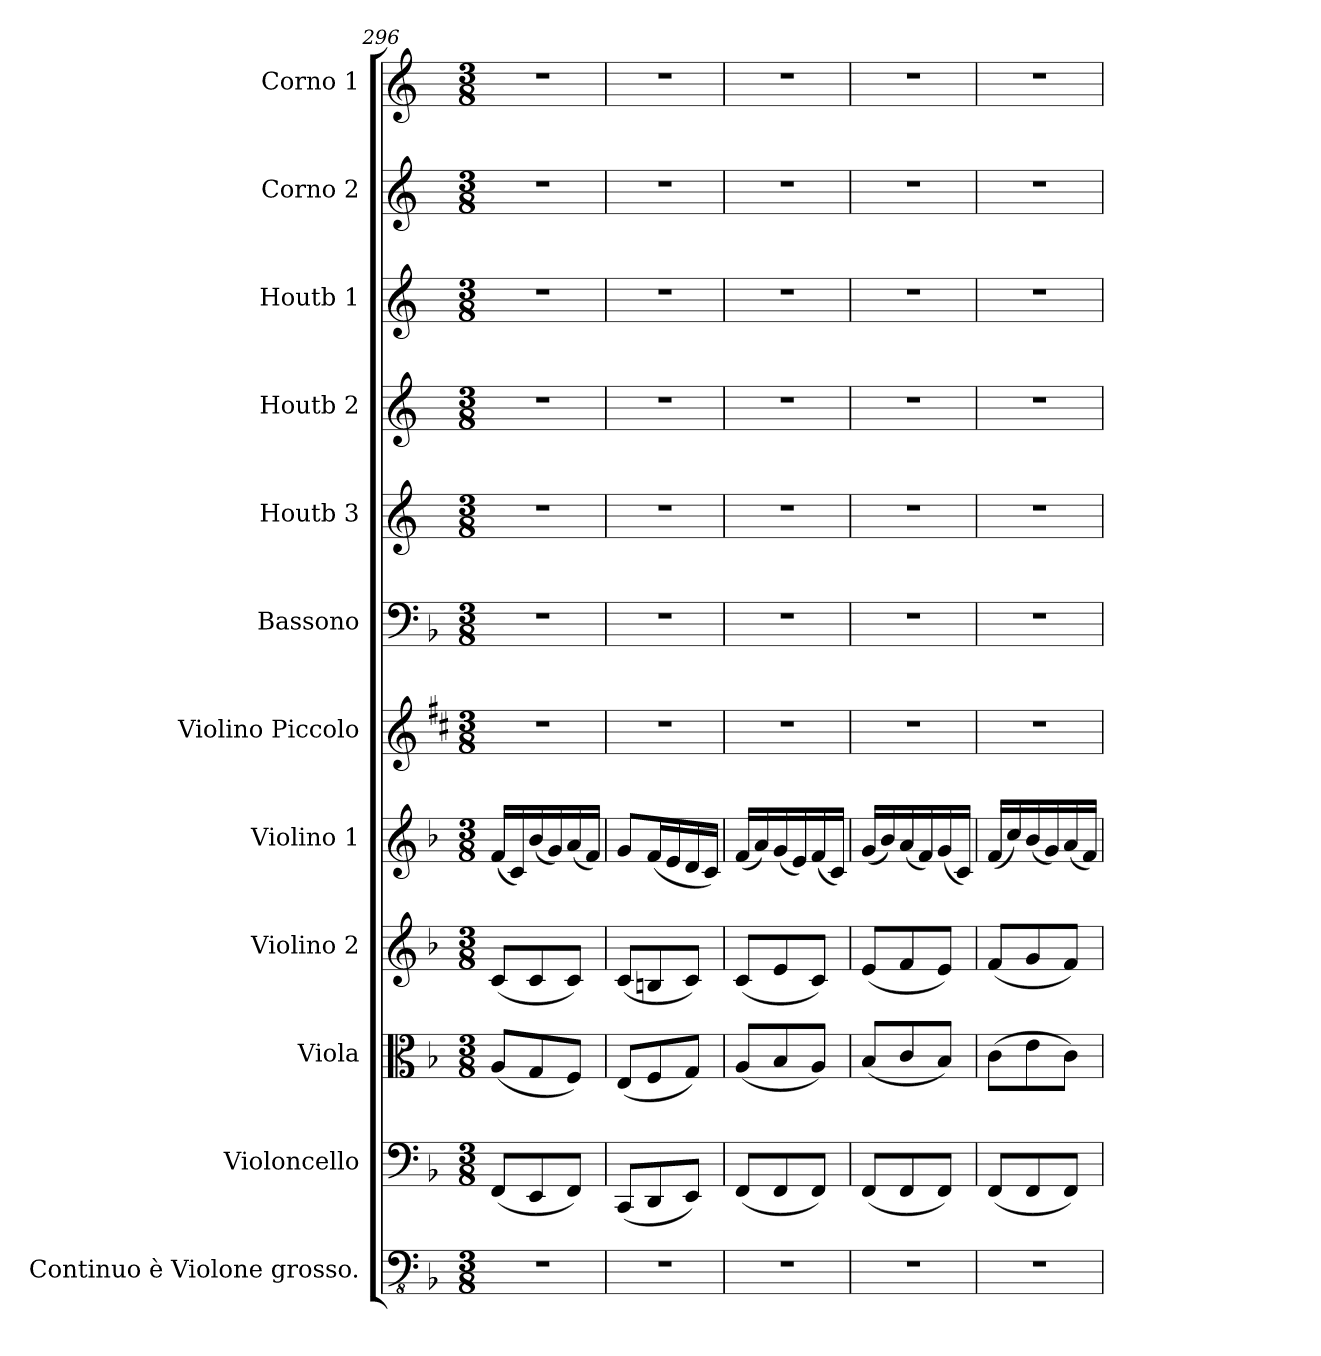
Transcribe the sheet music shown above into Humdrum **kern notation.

**kern	**kern	**kern	**kern	**kern	**kern	**kern	**kern	**kern	**kern	**kern	**kern
*part12	*part11	*part10	*part9	*part8	*part7	*part6	*part5	*part4	*part3	*part2	*part1
*staff12	*staff11	*staff10	*staff9	*staff8	*staff7	*staff6	*staff5	*staff4	*staff3	*staff2	*staff1
*I"Continuo è Violone grosso.	*I"Violoncello	*I"Viola	*I"Violino 2	*I"Violino 1	*I"Violino Piccolo	*I"Bassono	*I"Houtb 3	*I"Houtb 2	*I"Houtb 1	*I"Corno 2	*I"Corno 1
*	*I'Vc	*I'Vla	*I'Vln	*I'Vln	*I'Vln	*I'Bsn	*	*	*	*	*
*clefFv4	*clefF4	*clefC3	*clefG2	*clefG2	*clefG2	*clefF4	*clefG2	*clefG2	*clefG2	*clefG2	*clefG2
*ITrd7c12	*	*	*	*	*ITrd-2c-3	*	*ITrd4c7	*ITrd4c7	*ITrd4c7	*ITrd4c7	*ITrd4c7
*k[b-]	*k[b-]	*k[b-]	*k[b-]	*k[b-]	*k[b-]	*k[b-]	*k[b-]	*k[b-]	*k[b-]	*k[b-]	*k[b-]
*M3/8	*M3/8	*M3/8	*M3/8	*M3/8	*M3/8	*M3/8	*M3/8	*M3/8	*M3/8	*M3/8	*M3/8
=296	=296	=296	=296	=296	=296	=296	=296	=296	=296	=296	=296
4.r	(8FF/L	(8A/L	(8c/L	(16f/LL	4.r	4.r	4.r	4.r	4.r	4.r	4.r
.	.	.	.	16c/)	.	.	.	.	.	.	.
.	8EE/	8G/	8c/	(16b-/	.	.	.	.	.	.	.
.	.	.	.	16g/)	.	.	.	.	.	.	.
.	8FF/J)	8F/J)	8c/J)	(16a/	.	.	.	.	.	.	.
.	.	.	.	16f/JJ)	.	.	.	.	.	.	.
=297	=297	=297	=297	=297	=297	=297	=297	=297	=297	=297	=297
4.r	(8CC/L	(8E/L	(8c/L	8g/L	4.r	4.r	4.r	4.r	4.r	4.r	4.r
.	8DD/	8F/	8Bn/	(16f/L	.	.	.	.	.	.	.
.	.	.	.	16e/	.	.	.	.	.	.	.
.	8EE/J)	8G/J)	8c/J)	16d/	.	.	.	.	.	.	.
.	.	.	.	16c/JJ)	.	.	.	.	.	.	.
=298	=298	=298	=298	=298	=298	=298	=298	=298	=298	=298	=298
4.r	(8FF/L	(8A/L	(8c/L	(16f/LL	4.r	4.r	4.r	4.r	4.r	4.r	4.r
.	.	.	.	16a/)	.	.	.	.	.	.	.
.	8FF/	8B-/	8e/	(16g/	.	.	.	.	.	.	.
.	.	.	.	16e/)	.	.	.	.	.	.	.
.	8FF/J)	8A/J)	8c/J)	(16f/	.	.	.	.	.	.	.
.	.	.	.	16c/JJ)	.	.	.	.	.	.	.
=299	=299	=299	=299	=299	=299	=299	=299	=299	=299	=299	=299
4.r	(8FF/L	(8B-/L	(8e/L	(16g/LL	4.r	4.r	4.r	4.r	4.r	4.r	4.r
.	.	.	.	16b-/)	.	.	.	.	.	.	.
.	8FF/	8c/	8f/	(16a/	.	.	.	.	.	.	.
.	.	.	.	16f/)	.	.	.	.	.	.	.
.	8FF/J)	8B-/J)	8e/J)	(16g/	.	.	.	.	.	.	.
.	.	.	.	16c/JJ)	.	.	.	.	.	.	.
=300	=300	=300	=300	=300	=300	=300	=300	=300	=300	=300	=300
4.r	(8FF/L	(8c\L	(8f/L	(16f/LL	4.r	4.r	4.r	4.r	4.r	4.r	4.r
.	.	.	.	16cc/)	.	.	.	.	.	.	.
.	8FF/	8e\	8g/	(16b-/	.	.	.	.	.	.	.
.	.	.	.	16g/)	.	.	.	.	.	.	.
.	8FF/J)	8c\J)	8f/J)	(16a/	.	.	.	.	.	.	.
.	.	.	.	16f/JJ)	.	.	.	.	.	.	.
=	=	=	=	=	=	=	=	=	=	=	=
*-	*-	*-	*-	*-	*-	*-	*-	*-	*-	*-	*-
